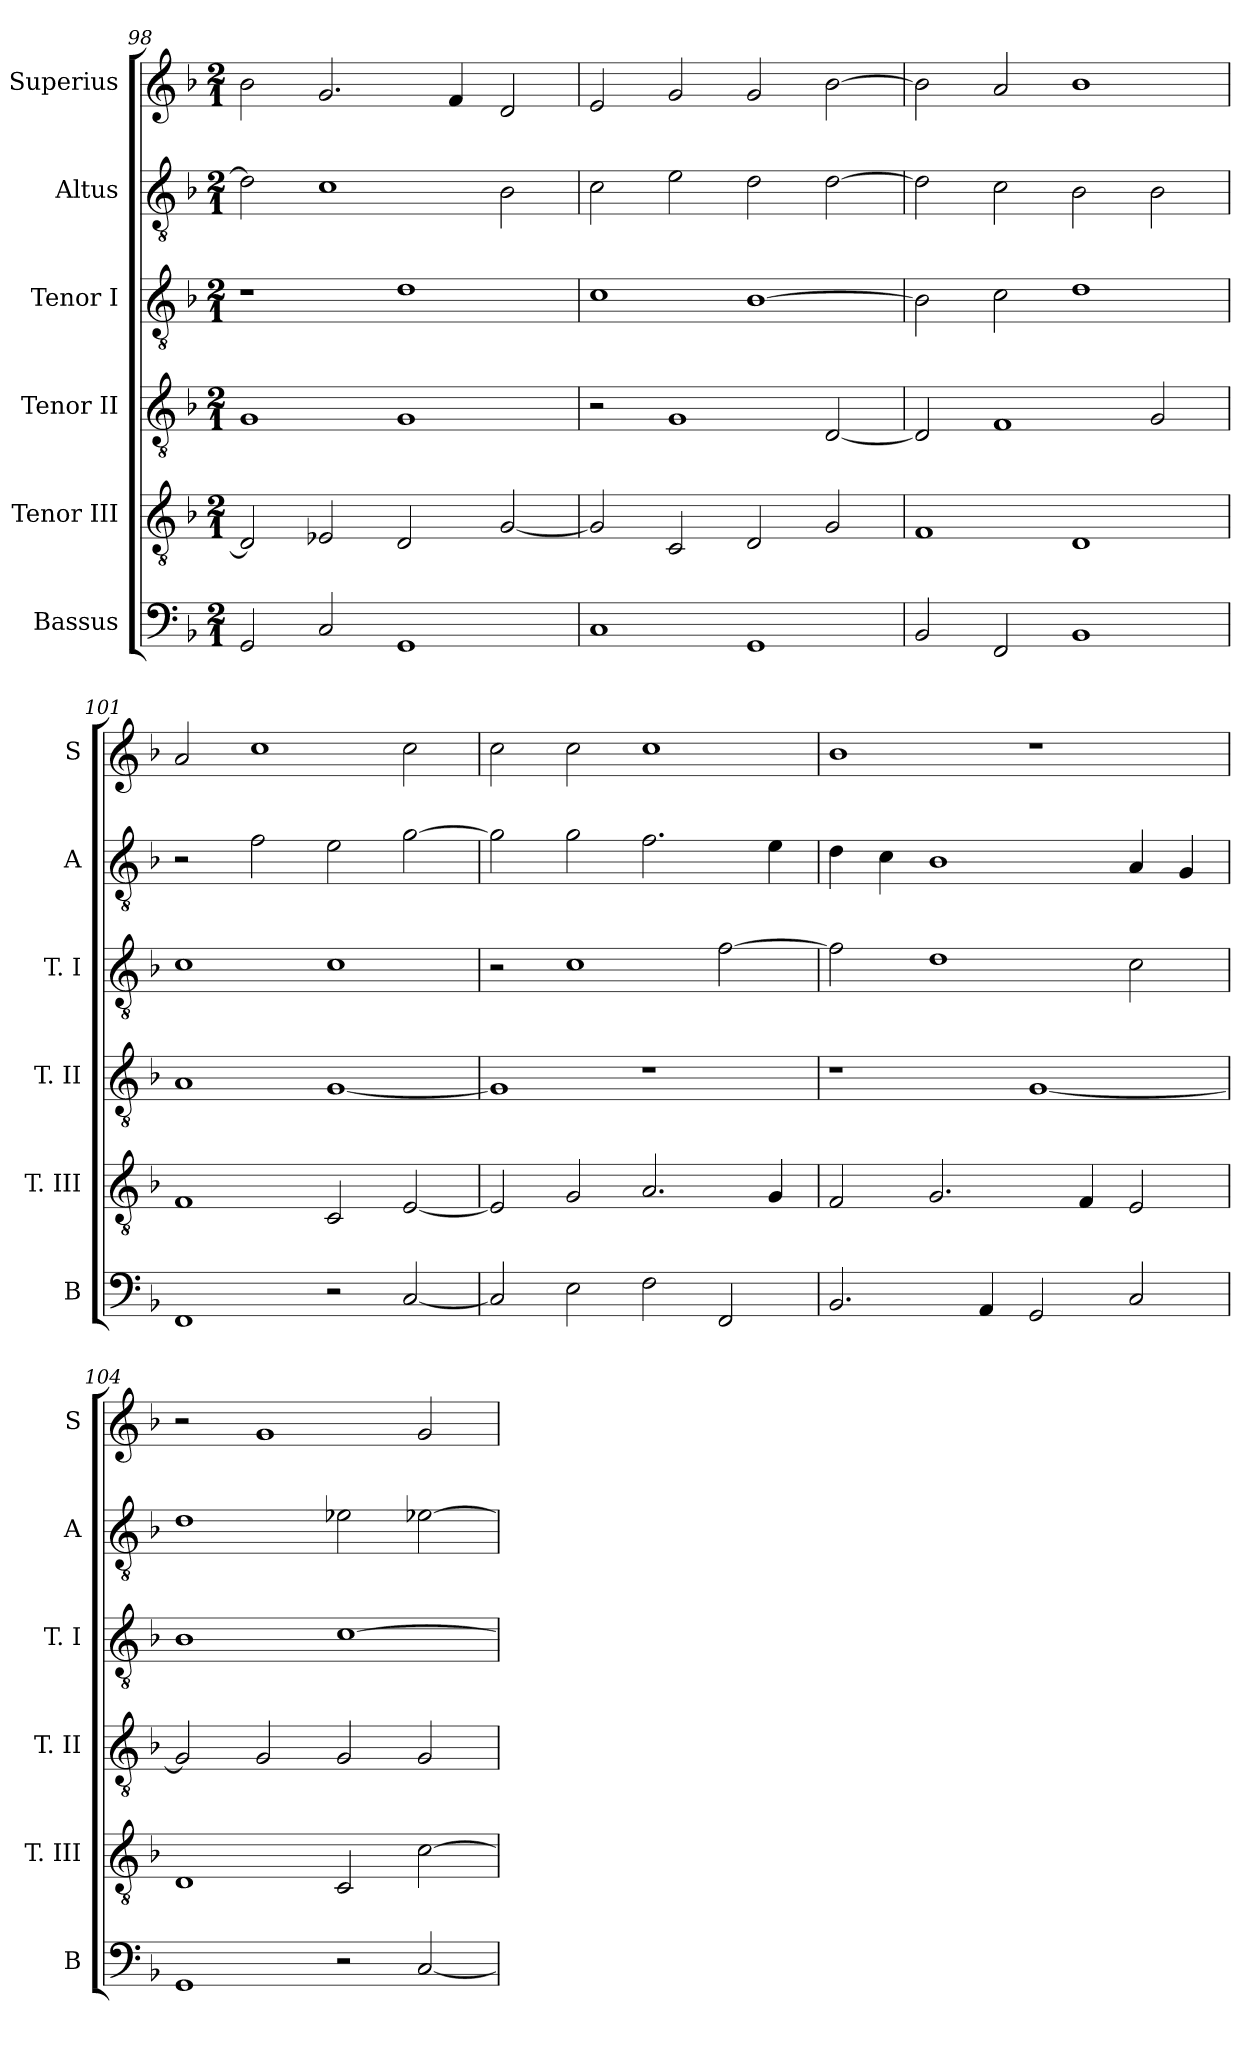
**kern	**kern	**kern	**kern	**kern	**kern
*part6	*part5	*part4	*part3	*part2	*part1
*staff6	*staff5	*staff4	*staff3	*staff2	*staff1
*I"Bassus	*I"Tenor III	*I"Tenor II	*I"Tenor I	*I"Altus	*I"Superius
*I'B	*I'T. III	*I'T. II	*I'T. I	*I'A	*I'S
*clefF4	*clefGv2	*clefGv2	*clefGv2	*clefGv2	*clefG2
*k[b-]	*k[b-]	*k[b-]	*k[b-]	*k[b-]	*k[b-]
*F:	*F:	*F:	*F:	*F:	*F:
*M2/1	*M2/1	*M2/1	*M2/1	*M2/1	*M2/1
=98	=98	=98	=98	=98	=98
2GG	2D]	1G	1r	2d]	2b-
2C	2E-X	.	.	1c	2.g
1GG	2D	1G	1d	.	.
.	.	.	.	.	4f
.	[2G	.	.	2B-	2d
=99	=99	=99	=99	=99	=99
1C	2G]	2r	1c	2c	2e
.	2C	1G	.	2e	2g
1GG	2D	.	[1B-	2d	2g
.	2G	[2D	.	[2d	[2b-
=100	=100	=100	=100	=100	=100
2BB-	1F	2D]	2B-]	2d]	2b-]
2FF	.	1F	2c	2c	2a
1BB-	1D	.	1d	2B-	1b-
.	.	2G	.	2B-	.
=101	=101	=101	=101	=101	=101
1FF	1F	1A	1c	2r	2a
.	.	.	.	2f	1cc
2r	2C	[1G	1c	2e	.
[2C	[2E	.	.	[2g	2cc
=102	=102	=102	=102	=102	=102
2C]	2E]	1G]	2r	2g]	2cc
2E	2G	.	1c	2g	2cc
2F	2.A	1r	.	2.f	1cc
2FF	.	.	[2f	.	.
.	4G	.	.	4e	.
=103	=103	=103	=103	=103	=103
2.BB-	2F	1r	2f]	4d	1b-
.	.	.	.	4c	.
.	2.G	.	1d	1B-	.
4AA	.	.	.	.	.
2GG	.	[1G	.	.	1r
.	4F	.	.	.	.
2C	2E	.	2c	4A	.
.	.	.	.	4G	.
=104	=104	=104	=104	=104	=104
1GG	1D	2G]	1B-	1d	2r
.	.	2G	.	.	1g
2r	2C	2G	[1c	2e-X	.
[2C	[2c	2G	.	[2e-X	2g
=	=	=	=	=	=
*-	*-	*-	*-	*-	*-
